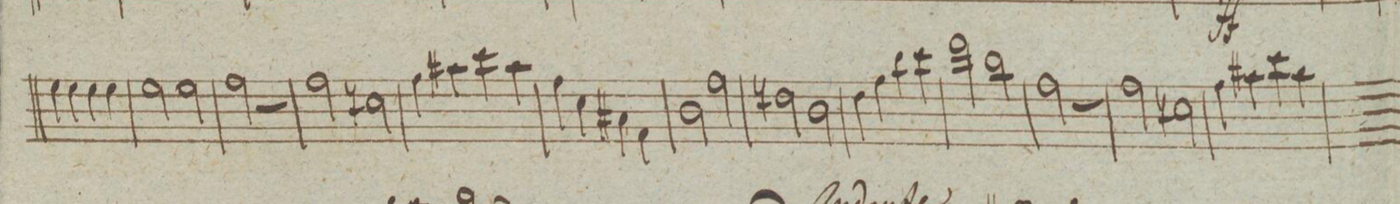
**kern	**dynam
*I"Fagoto 1mo	*
*clefF4	*
*k[]	*
*met(c|)	*
*M4/4	*
4G\	.
4G\	.
4G\	.
4G\	.
=56	=56
2G\	.
2G\	.
=57	=57
2A\	.
2r	.
=58	=58
2A\	.
2En\	.
=59	=59
4A\	.
4c#X\	.
4e\	.
4c#\	.
=60	=60
4A\	.
4E\	.
4C#X\	.
4AA\	.
=61	=61
2D\	.
2A\	.
=62	=62
2Fn\	.
2D\	.
=63	=63
4F\	.
4A\	.
4d\	.
4e\	.
=64	=64
2f\	.
2d\	.
=65	=65
2A\	.
2r	.
=66	=66
2A\	.
2En\	.
=67	=67
4A\	.
4c#X\	.
4e\	.
4c#\	.
=68	=68
*-	*-
